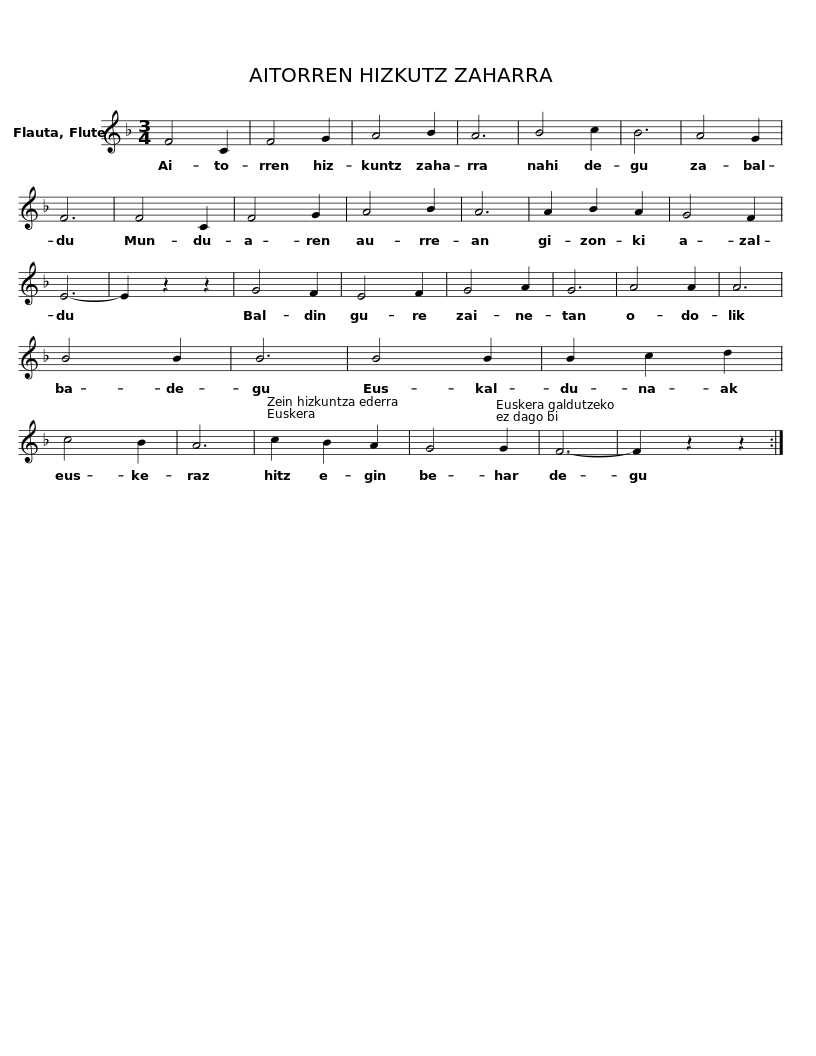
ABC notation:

X:1
L:1/8
M:3/4
I:linebreak $
K:F
V:1 treble
V:1
 F4 C2 | F4 G2 | A4 B2 | A6 | B4 c2 | %5
 B6 |$ A4 G2 | F6 | F4 C2 | F4 G2 | %10
 A4 B2 | A6 |$ A2 B2 A2 | G4 F2 | E6- | %15
 E2 z2 z2 | G4 F2 | E4 F2 |$ G4 A2 | G6 | %20
 A4 A2 | A6 | B4 B2 | B6 |$ B4 B2 | %25
 B2 c2 d2 | c4 B2 | A6 |$ c2 B2 A2 | G4 G2 | %30
 F6- | F2 z2 z2 :| %32
